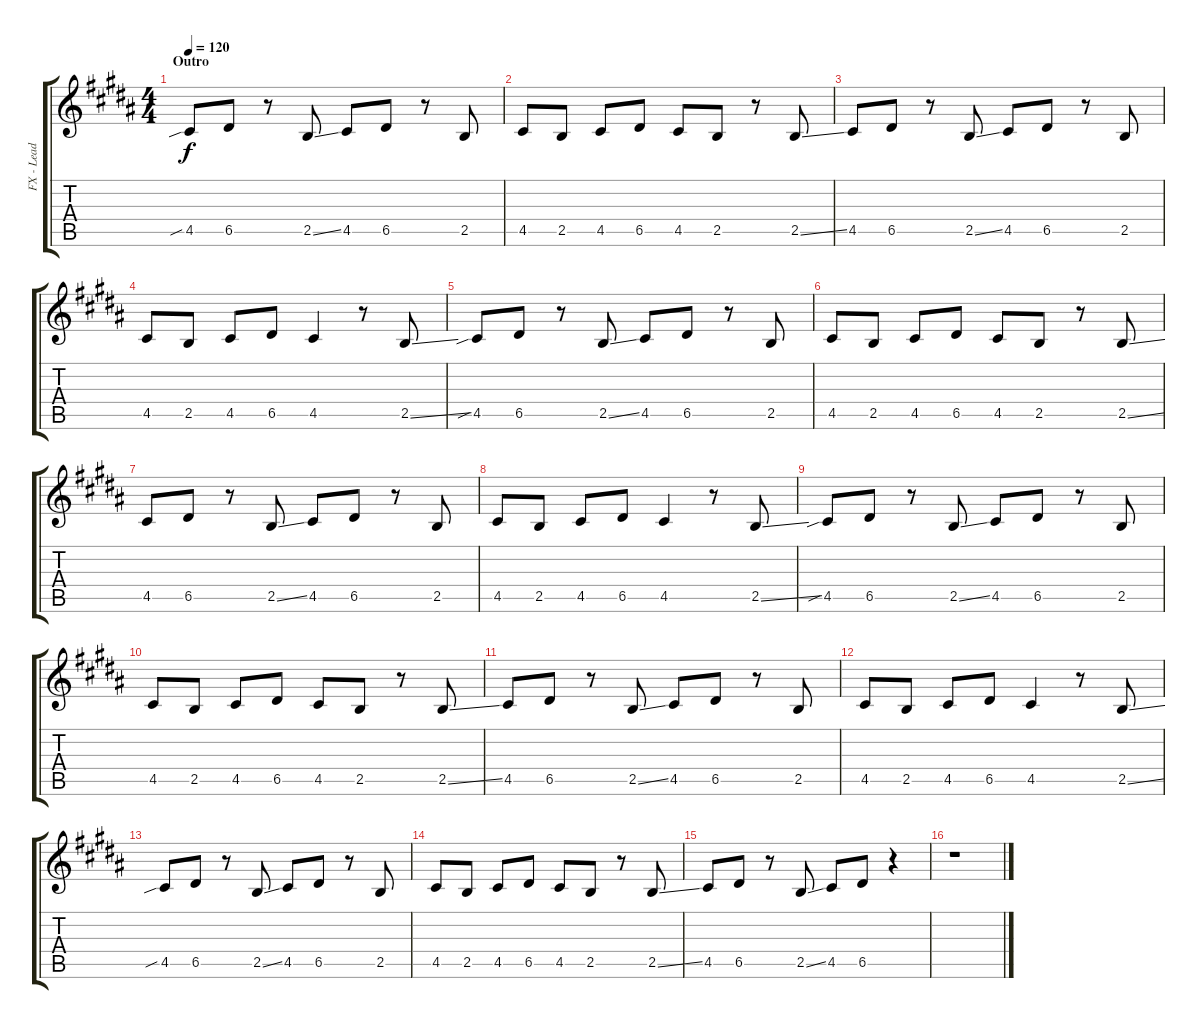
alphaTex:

\track ("FX - Lead Boost" "FX - Lead ") {instrument overdrivenguitar}
\staff {score tabs}
\tuning (E4 B3 G3 D3 A2 E2) {hide}
\ts (4 4)
\section ("" "Outro")
\tempo 120
\clef g2
\ks b
4.5{sib}.8{dy f volume 13 instrument overdrivenguitar} 6.5.8 r.8 2.5{ss}.8 4.5.8 6.5.8 r.8 2.5.8 |
4.5.8 2.5.8 4.5.8 6.5.8 4.5.8 2.5.8 r.8 2.5{ss}.8 |
4.5.8 6.5.8 r.8 2.5{ss}.8 4.5.8 6.5.8 r.8 2.5.8 |
4.5.8 2.5.8 4.5.8 6.5.8 4.5.4 r.8 2.5{ss}.8 |
4.5{sib}.8 6.5.8 r.8 2.5{ss}.8 4.5.8 6.5.8 r.8 2.5.8 |
4.5.8 2.5.8 4.5.8 6.5.8 4.5.8 2.5.8 r.8 2.5{ss}.8 |
4.5.8 6.5.8 r.8 2.5{ss}.8 4.5.8 6.5.8 r.8 2.5.8 |
4.5.8 2.5.8 4.5.8 6.5.8 4.5.4 r.8 2.5{ss}.8 |
4.5{sib}.8 6.5.8 r.8 2.5{ss}.8 4.5.8 6.5.8 r.8 2.5.8 |
4.5.8 2.5.8 4.5.8 6.5.8 4.5.8 2.5.8 r.8 2.5{ss}.8 |
4.5.8 6.5.8 r.8 2.5{ss}.8 4.5.8 6.5.8 r.8 2.5.8 |
4.5.8 2.5.8 4.5.8 6.5.8 4.5.4 r.8 2.5{ss}.8 |
4.5{sib}.8 6.5.8 r.8 2.5{ss}.8 4.5.8 6.5.8 r.8 2.5.8 |
4.5.8 2.5.8 4.5.8 6.5.8 4.5.8 2.5.8 r.8 2.5{ss}.8 |
4.5.8 6.5.8 r.8 2.5{ss}.8 4.5.8 6.5.8 r.4 |
r.1
